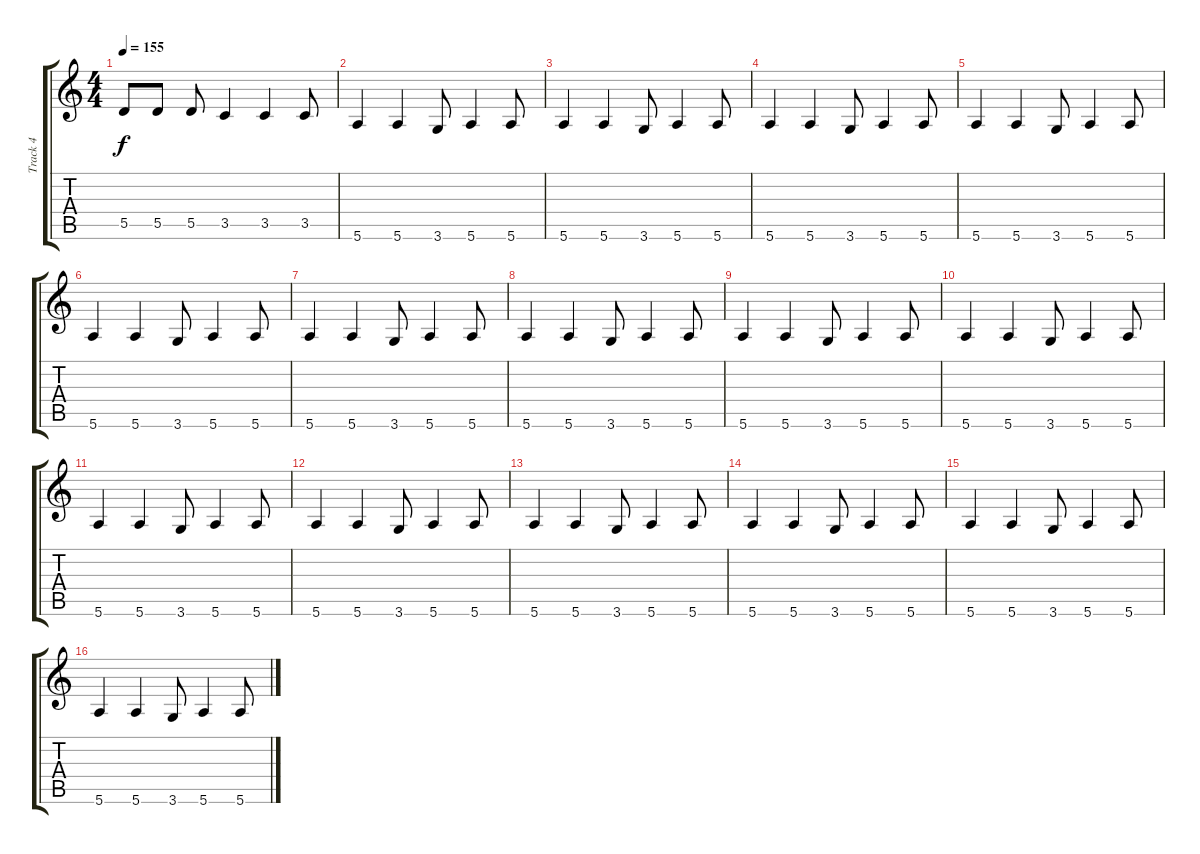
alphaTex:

\track ("Track 4" "Track 4") {instrument electricbasspick}
\staff {score tabs}
\tuning (E4 B3 G3 D3 A2 E2) {hide}
\ts (4 4)
\tempo 155
\clef g2
\ks c
5.5.8{dy f} 5.5.8 5.5.8 3.5.4 3.5.4 3.5.8 |
5.6.4 5.6.4 3.6.8 5.6.4 5.6.8 |
5.6.4 5.6.4 3.6.8 5.6.4 5.6.8 |
5.6.4 5.6.4 3.6.8 5.6.4 5.6.8 |
5.6.4 5.6.4 3.6.8 5.6.4 5.6.8 |
5.6.4 5.6.4 3.6.8 5.6.4 5.6.8 |
5.6.4 5.6.4 3.6.8 5.6.4 5.6.8 |
5.6.4 5.6.4 3.6.8 5.6.4 5.6.8 |
5.6.4 5.6.4 3.6.8 5.6.4 5.6.8 |
5.6.4 5.6.4 3.6.8 5.6.4 5.6.8 |
5.6.4 5.6.4 3.6.8 5.6.4 5.6.8 |
5.6.4 5.6.4 3.6.8 5.6.4 5.6.8 |
5.6.4 5.6.4 3.6.8 5.6.4 5.6.8 |
5.6.4 5.6.4 3.6.8 5.6.4 5.6.8 |
5.6.4 5.6.4 3.6.8 5.6.4 5.6.8 |
5.6.4 5.6.4 3.6.8 5.6.4 5.6.8
